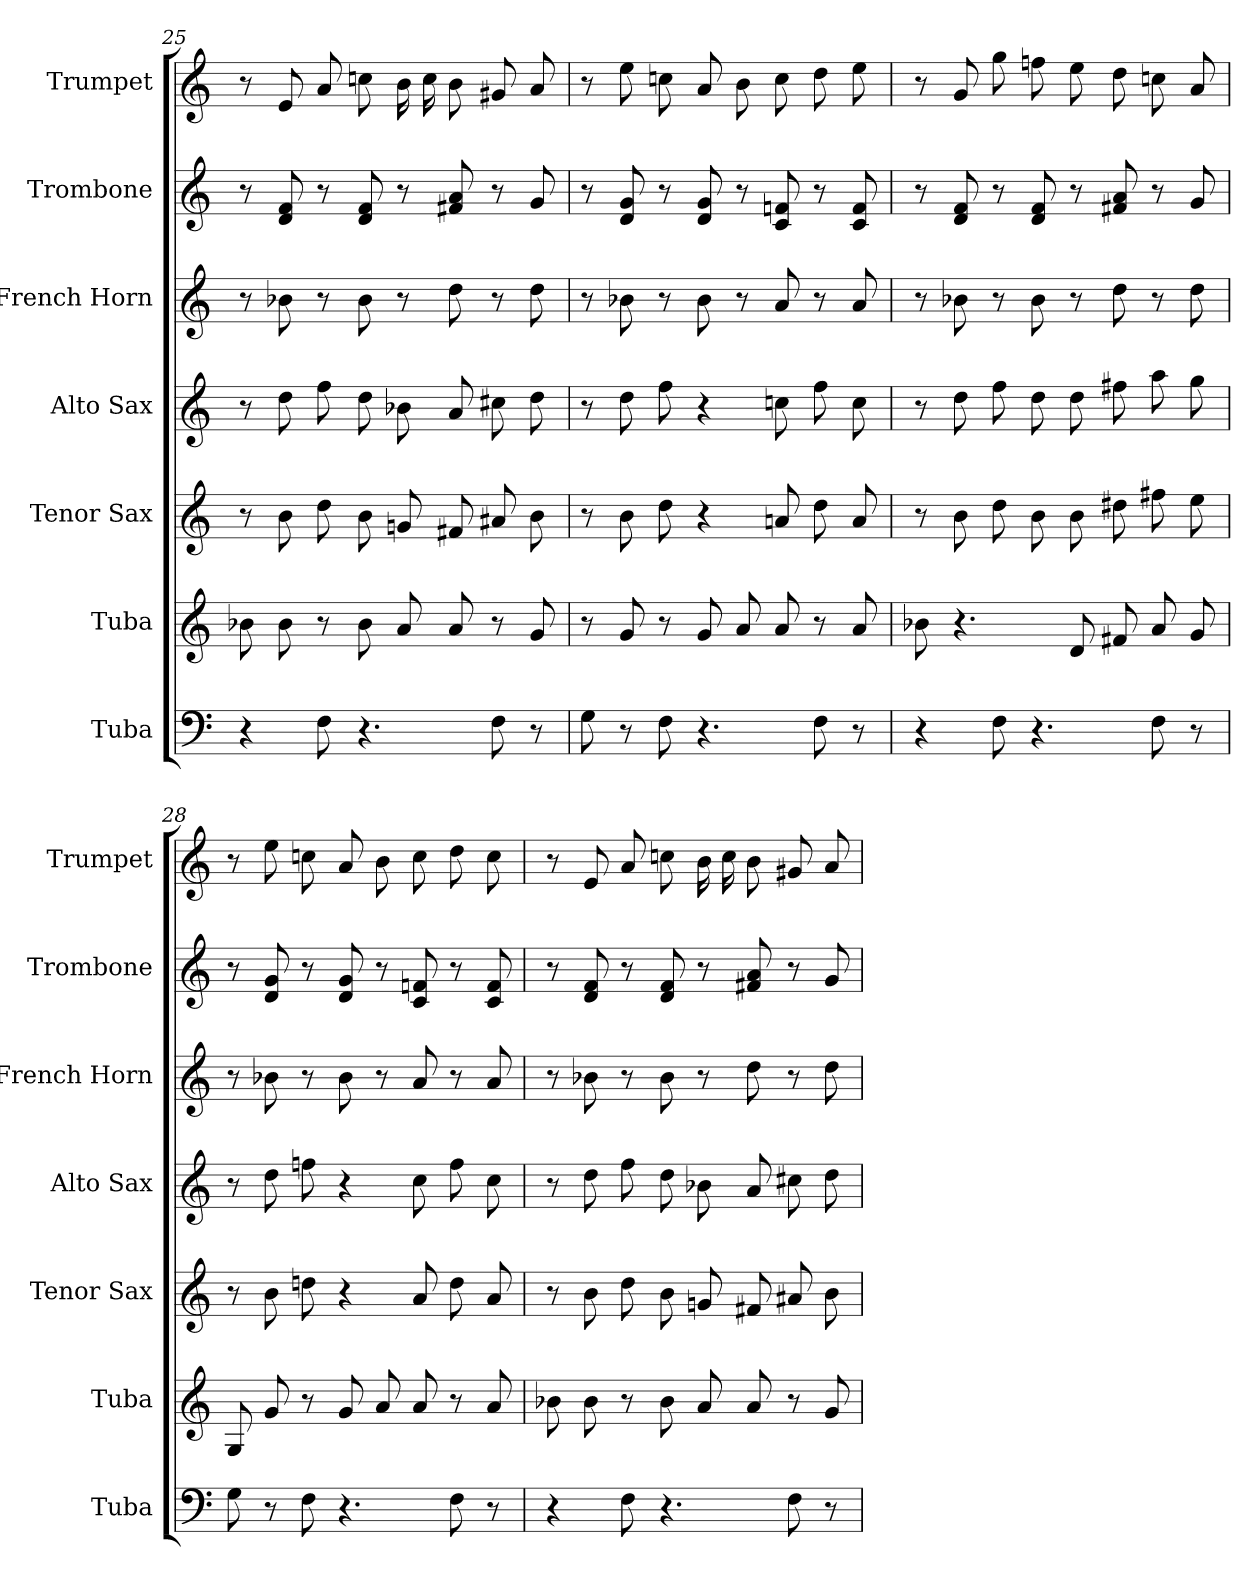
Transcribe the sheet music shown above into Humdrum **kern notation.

**kern	**kern	**kern	**kern	**kern	**kern	**kern
*part7	*part6	*part5	*part4	*part3	*part2	*part1
*staff7	*staff6	*staff5	*staff4	*staff3	*staff2	*staff1
*I"Tuba	*I"Tuba	*I"Tenor Sax	*I"Alto Sax	*I"French Horn	*I"Trombone	*I"Trumpet
*I'Tuba	*I'Tuba	*I'Tenor Sax	*I'Alto Sax	*I'French Horn	*I'Trombone	*I'Trumpet
*clefF4	*clefG2	*clefG2	*clefG2	*clefG2	*clefG2	*clefG2
*ITrd8c14	*ITrd15c26	*ITrd5c9	*ITrd8c14	*ITrd8c14	*ITrd8c14	*ITrd1c2
=25	=25	=25	=25	=25	=25	=25
4r	8BB-	8r	8r	8r	8r	8r
.	8BB-	8d	8d	8B-	8D 8F	8d
8FF	8r	8f	8f	8r	8r	8g
4.r	8BB-	8d	8d	8B-	8D 8F	8b-
.	8AA	8B-	8B-	8r	8r	16a
.	.	.	.	.	.	16b-
.	8AA	8An	8A	8d	8F#X 8A	8a
8FF	8r	8c#X	8c#X	8r	8r	8f#X
8r	8GG	8d	8d	8d	8G	8g
=26	=26	=26	=26	=26	=26	=26
8GG	8r	8r	8r	8r	8r	8r
8r	8GG	8d	8d	8B-	8D 8G	8dd
8FF	8r	8f	8f	8r	8r	8b-
4.r	8GG	4r	4r	8B-	8D 8G	8g
.	8AA	.	.	8r	8r	8a
.	8AA	8cn	8cn	8A	8C 8Fn	8b-
8FF	8r	8f	8f	8r	8r	8cc
8r	8AA	8c	8c	8A	8C 8F	8dd
=27	=27	=27	=27	=27	=27	=27
4r	8BB-	8r	8r	8r	8r	8r
.	4.r	8d	8d	8B-	8D 8F	8f
8FF	.	8f	8f	8r	8r	8ff
4.r	.	8d	8d	8B-	8D 8F	8ee-
.	8DD	8d	8d	8r	8r	8dd
.	8FF#X	8f#X	8f#X	8d	8F#X 8A	8cc
8FF	8AA	8an	8a	8r	8r	8b-
8r	8GG	8g	8g	8d	8G	8g
=28	=28	=28	=28	=28	=28	=28
8GG	8GGG	8r	8r	8r	8r	8r
8r	8GG	8d	8d	8B-	8D 8G	8dd
8FF	8r	8fn	8fn	8r	8r	8b-
4.r	8GG	4r	4r	8B-	8D 8G	8g
.	8AA	.	.	8r	8r	8a
.	8AA	8c	8c	8A	8C 8Fn	8b-
8FF	8r	8f	8f	8r	8r	8cc
8r	8AA	8c	8c	8A	8C 8F	8b-
=29	=29	=29	=29	=29	=29	=29
4r	8BB-	8r	8r	8r	8r	8r
.	8BB-	8d	8d	8B-	8D 8F	8d
8FF	8r	8f	8f	8r	8r	8g
4.r	8BB-	8d	8d	8B-	8D 8F	8b-
.	8AA	8B-	8B-	8r	8r	16a
.	.	.	.	.	.	16b-
.	8AA	8An	8A	8d	8F#X 8A	8a
8FF	8r	8c#X	8c#X	8r	8r	8f#X
8r	8GG	8d	8d	8d	8G	8g
=	=	=	=	=	=	=
*-	*-	*-	*-	*-	*-	*-
